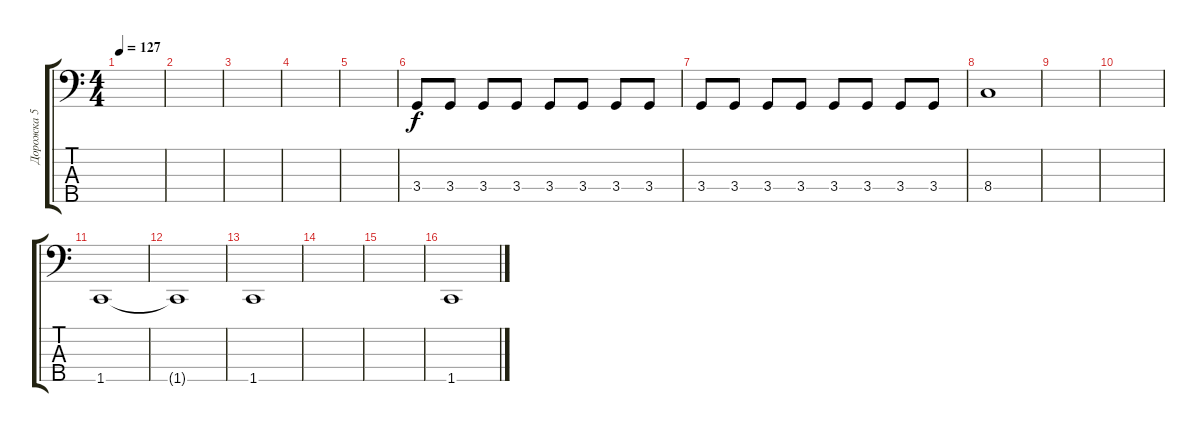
\track ("Дорожка 5" "Дорожка 5") {instrument electricbassfinger}
\staff {score tabs}
\tuning (G2 D2 A1 E1 B0) {hide}
\ts (4 4)
\tempo 127
\clef f4
\ks c
|
|
|
|
|
3.4.8 3.4.8 3.4.8 3.4.8 3.4.8 3.4.8 3.4.8 3.4.8 |
3.4.8 3.4.8 3.4.8 3.4.8 3.4.8 3.4.8 3.4.8 3.4.8 |
8.4.1 |
|
|
1.5.1 |
1.5{t}.1 |
1.5.1 |
|
|
1.5.1
